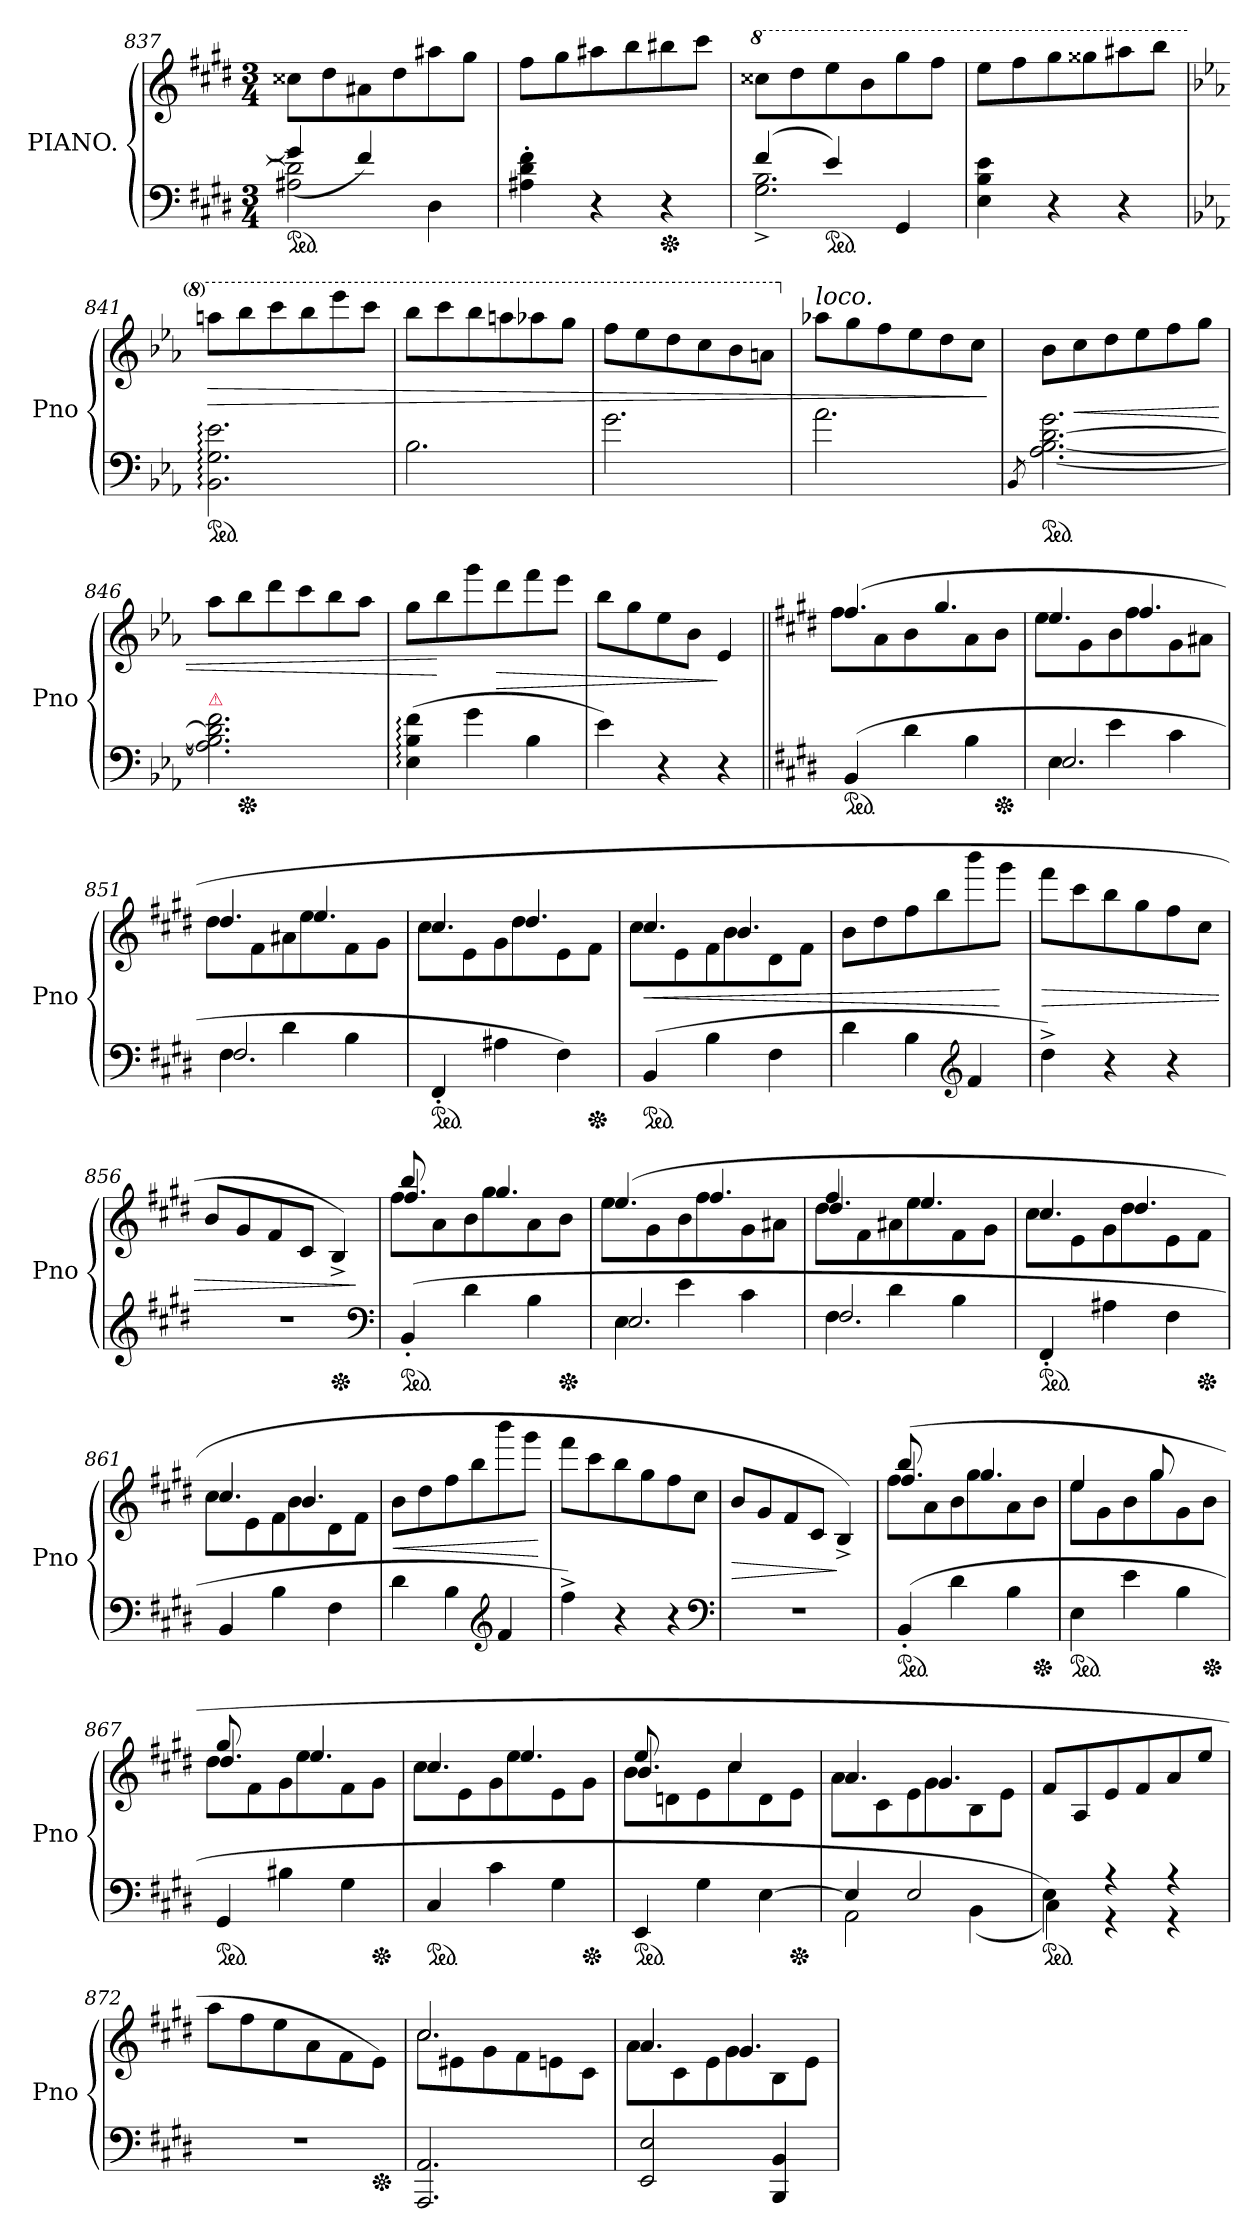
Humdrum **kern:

**kern	**kern	**dynam
*part1	*part1	*part1
*staff2	*staff1	*staff1/2
*I"PIANO.	*	*
*I'Pno	*	*
*clefF4	*clefG2	*
*k[f#c#g#d#]	*k[f#c#g#d#]	*
*M3/4	*M3/4	*
=837	=837	=837
*^	*	*
*ped	*	*	*
2A#X^<\ 2d#]^<\	(>4g#/]	8cc##X\L	.
.	.	8dd#	.
.	4f#/)	8a#X	.
.	.	8dd#	.
4D#	4ryy	8aa#X	.
.	.	8gg#J	.
*v	*v	*	*
=838	=838	=838
4A#X'> 4d#'> 4f#'>	8ff#L	.
.	8gg#	.
4r	8aa#X	.
.	8bb	.
*Xped	*	*
4r	8bb#X	.
.	8ccc#J	.
=839	=839	=839
*^	*	*
*	*	*8va	*
(>4f#	2.G#^< 2.B^<	8ccc##XL	.
.	.	8ddd#	.
*ped	*	*	*
4e)	.	8eee	.
.	.	8bb	.
4GG#/	.	8ggg#	.
.	.	8fff#J	.
*v	*v	*	*
=840	=840	=840
4E 4B 4e	8eeeL	.
.	8fff#	.
4r	8ggg#	.
.	8ggg##X	.
4r	8aaa#X	.
.	8bbbJ	.
=841	=841	=841
*k[b-e-a-]	*k[b-e-a-]	*
*ped	*	*
2.BB-: 2.G: 2.e-:	8aaanL	>
.	8bbb-	.
.	8cccc	.
.	8bbb-	.
.	8eeee-	.
.	8ccccJ	.
=842	=842	=842
2.B-	8bbb-L	.
.	8cccc	.
.	8bbb-	.
.	8aaan	.
.	8aaa-X	.
.	8gggJ	.
=843	=843	=843
2.g	8fffL	.
.	8eee-	.
.	8ddd	.
.	8ccc	.
.	8bb-	.
.	8aanJ	.
=844	=844	=844
*	*X8va	*
!	!LO:TX:a:i:t=loco.	!
2.a-	8aa-XL	.
.	8gg	.
.	8ff	.
.	8ee-	.
.	8dd	.
.	8ccJ	.
.	.	]
=845	=845	=845
8qBB-/	.	.
*ped	*	*
[2.A-\ [2.B-\ [2.d\ 2.g\	8b-L	.
.	8cc	<
.	8dd	.
.	8ee-	.
.	8ff	.
.	8ggJ	.
=846	=846	=846
!LO:TX:a:color=crimson:t=⚠	!	!
2.A-] 2.B-] 2.dn] 2.f	8aa-L	.
*Xped	*	*
.	8bb-	.
.	8ddd	.
.	8ccc	.
.	8bb-	.
.	8aa-J	.
=847	=847	=847
(4E-:\ 4B-:\ 4f:\	8ggL	.
.	8bb-	[
4g\	8ggg	.
.	8ddd	>
4B-\	8fff	.
.	8eee-J	.
=848	=848	=848
4e-\)	8bb-L	.
.	8gg	.
4r	8ee-	.
.	8b-J	.
4r	4e-	]
=849||	=849||	=849||
*k[f#c#g#d#]	*k[f#c#g#d#]	*
*	*^	*
*ped	*	*	*
(>4BB/	(>4.ff#	8ff#L	.
.	.	8a	.
4d#	.	8b	.
.	4.gg#/	8gg#yy	.
4B	.	8a	.
*Xped	*	*	*
.	.	8bJ	.
=850	=850	=850	=850
*^	*	*	*
4E\	2.E/	4.ee	8eeL	.
.	.	.	8g#	.
4e\	.	.	8b	.
.	.	4.ff#	8ff#	.
4c#\	.	.	8g#	.
.	.	.	8a#XJ	.
=851	=851	=851	=851	=851
4F#\	2.F#/	4.dd#	8dd#L	.
.	.	.	8f#	.
4d#\	.	.	8a#X	.
.	.	4.ee	8ee	.
4B\	.	.	8f#	.
.	.	.	8g#J	.
*v	*v	*	*	*
=852	=852	=852	=852
*ped	*	*	*
4FF#'<	4.cc#	8cc#L	.
.	.	8e	.
4A#X\	.	8g#	.
.	4.dd#	8dd#	.
4F#\)	.	8e	.
*Xped	*	*	*
.	.	8f#J	.
=853	=853	=853	=853
*ped	*	*	*
(4BB/	4.cc#	8cc#L	<
.	.	8e	.
4B	.	8f#	.
.	4.b	8b	.
4F#	.	8d#	.
.	.	8f#J	.
*	*v	*v	*
=854	=854	=854
4d#	8bL	.
.	8dd#	.
4B	8ff#	.
.	8bb	.
*clefG2	*	*
4f#	8bbb	.
.	8ggg#J	[
=855	=855	=855
4dd#^>)	8fff#L	>
.	8ccc#	.
4r	8bb	.
.	8gg#	.
4r	8ff#	.
.	8cc#J	.
=856	=856	=856
2.rdd	8bL	.
.	8g#	.
.	8f#	.
.	8c#J	.
*Xped	*	*
.	4B^>)	.
*clefF4	*	*
.	.	]
=857	=857	=857
*	*^	*
*	*	*^	*
*ped	*	*	*	*
(>4BB'<	8bb	4.ff#/	8ff#\L	.
.	8ryy	.	8a\	.
4d#	2ryy	.	8b\	.
.	.	4.gg#/	8gg#\	.
4B	.	.	8a\	.
*Xped	*	*	*	*
.	.	.	8b\J	.
*	*	*v	*v	*
=858	=858	=858	=858
*^	*	*	*
4E\	2.E/	(4.ee	8eeL	.
.	.	.	8g#	.
4e\	.	.	8b	.
.	.	4.ff#	8ff#	.
4c#\	.	.	8g#	.
.	.	.	8a#XJ	.
=859	=859	=859	=859	=859
*	*	*	*^	*
4F#\	2.F#/	4ff#/	4.dd#/	8dd#\L	.
.	.	.	.	8f#\	.
4d#\	.	2ryy	.	8a#X\	.
.	.	.	4.ee/	8ee\	.
4B\	.	.	.	8f#\	.
.	.	.	.	8g#\J	.
*v	*v	*	*	*	*
*	*	*v	*v	*
=860	=860	=860	=860
*ped	*	*	*
4FF#'</	4.cc#	8cc#L	.
.	.	8e	.
4A#X\	.	8g#	.
.	4.dd#	8dd#	.
4F#\	.	8e	.
*Xped	*	*	*
.	.	8f#J	.
=861	=861	=861	=861
4BB/	4.cc#	8cc#L	.
.	.	8e	.
4B\	.	8f#	.
.	4.b	8b	.
4F#\	.	8d#	.
.	.	8f#J	.
*	*v	*v	*
=862	=862	=862
4d#	8bL	<
.	8dd#	.
4B	8ff#	.
.	8bb	.
*clefG2	*	*
4f#	8bbb	.
.	8ggg#J	.
.	.	[
=863	=863	=863
4ff#^>)	8fff#L	.
.	8ccc#	.
4r	8bb	.
.	8gg#	.
4r	8ff#	.
.	8cc#J	.
*clefF4	*	*
=864	=864	=864
2.r	8bL	>
.	8g#	.
.	8f#	.
.	8c#J	.
.	4B^>)	]
=865	=865	=865
*	*^	*
*	*	*^	*
*ped	*	*	*	*
(>4BB'<	(8bb	4.ff#/	8ff#\L	.
.	8ryy	.	8a\	.
4d#	2ryy	.	8b\	.
.	.	4.gg#/	8gg#\	.
4B	.	.	8a\	.
*Xped	*	*	*	*
.	.	.	8b\J	.
*	*	*v	*v	*
=866	=866	=866	=866
*ped	*	*	*
4E	4ee	8eeL	.
.	.	8g#	.
4e	8ryy	8b	.
.	8gg#	8gg#	.
4B	4ryy	8g#	.
*Xped	*	*	*
.	.	8bJ	.
=867	=867	=867	=867
*	*	*^	*
*ped	*	*	*	*
4GG#	8gg#	4.dd#/	8dd#\L	.
.	8ryy	.	8f#\	.
4B#X	2ryy	.	8g#\	.
.	.	4.ee/	8ee\	.
4G#	.	.	8f#\	.
*Xped	*	*	*	*
.	.	.	8g#\J	.
*	*	*v	*v	*
=868	=868	=868	=868
*ped	*	*	*
4C#/	4.cc#	8cc#L	.
.	.	8e	.
4c#	.	8g#	.
.	4.ee	8ee	.
4G#	.	8e	.
*Xped	*	*	*
.	.	8g#J	.
=869	=869	=869	=869
*	*	*^	*
*ped	*	*	*	*
4EE/	8ee	4.b/	8b\L	.
.	8ryy	.	8dn\	.
4G#	2ryy	.	8e\	.
.	.	4cc#/	8cc#\	.
[4E	.	.	8d\	.
*Xped	*	*	*	*
.	.	8ryy	8e\J	.
*	*	*v	*v	*
=870	=870	=870	=870
*^	*	*	*
4E]	2AA	4.a	8aL	.
.	.	.	8c#	.
2E	.	.	8e	.
.	.	4.g#	8g#	.
.	(>4BB	.	8B	.
.	.	.	8eJ	.
*	*	*v	*v	*
=871	=871	=871	=871
*ped	*	*	*
4E\)	4C#)	8f#L	.
.	.	8A	.
4r	4r	8e	.
.	.	8f#	.
4r	4r	8a	.
.	.	8eeJ	.
*v	*v	*	*
=872	=872	=872
2.rF	8aa\L	.
.	8ff#\	.
.	8ee\	.
.	8a\	.
.	8f#\	.
*Xped	*	*
.	8e\J)	.
=873	=873	=873
*	*^	*
!	!	!LO:N:vis=2.	!
2.AAA 2.AA	2.cc#	8cc#	.
.	.	8e#X	.
.	.	8g#	.
.	.	8f#	.
.	.	8en	.
.	.	8c#J	.
=874	=874	=874	=874
2EE 2E	4.a	8aL	.
.	.	8c#	.
.	.	8e	.
.	4.g#	8g#	.
4BBB 4BB	.	8B	.
.	.	8eJ	.
*	*v	*v	*
=	=	=
*-	*-	*-
